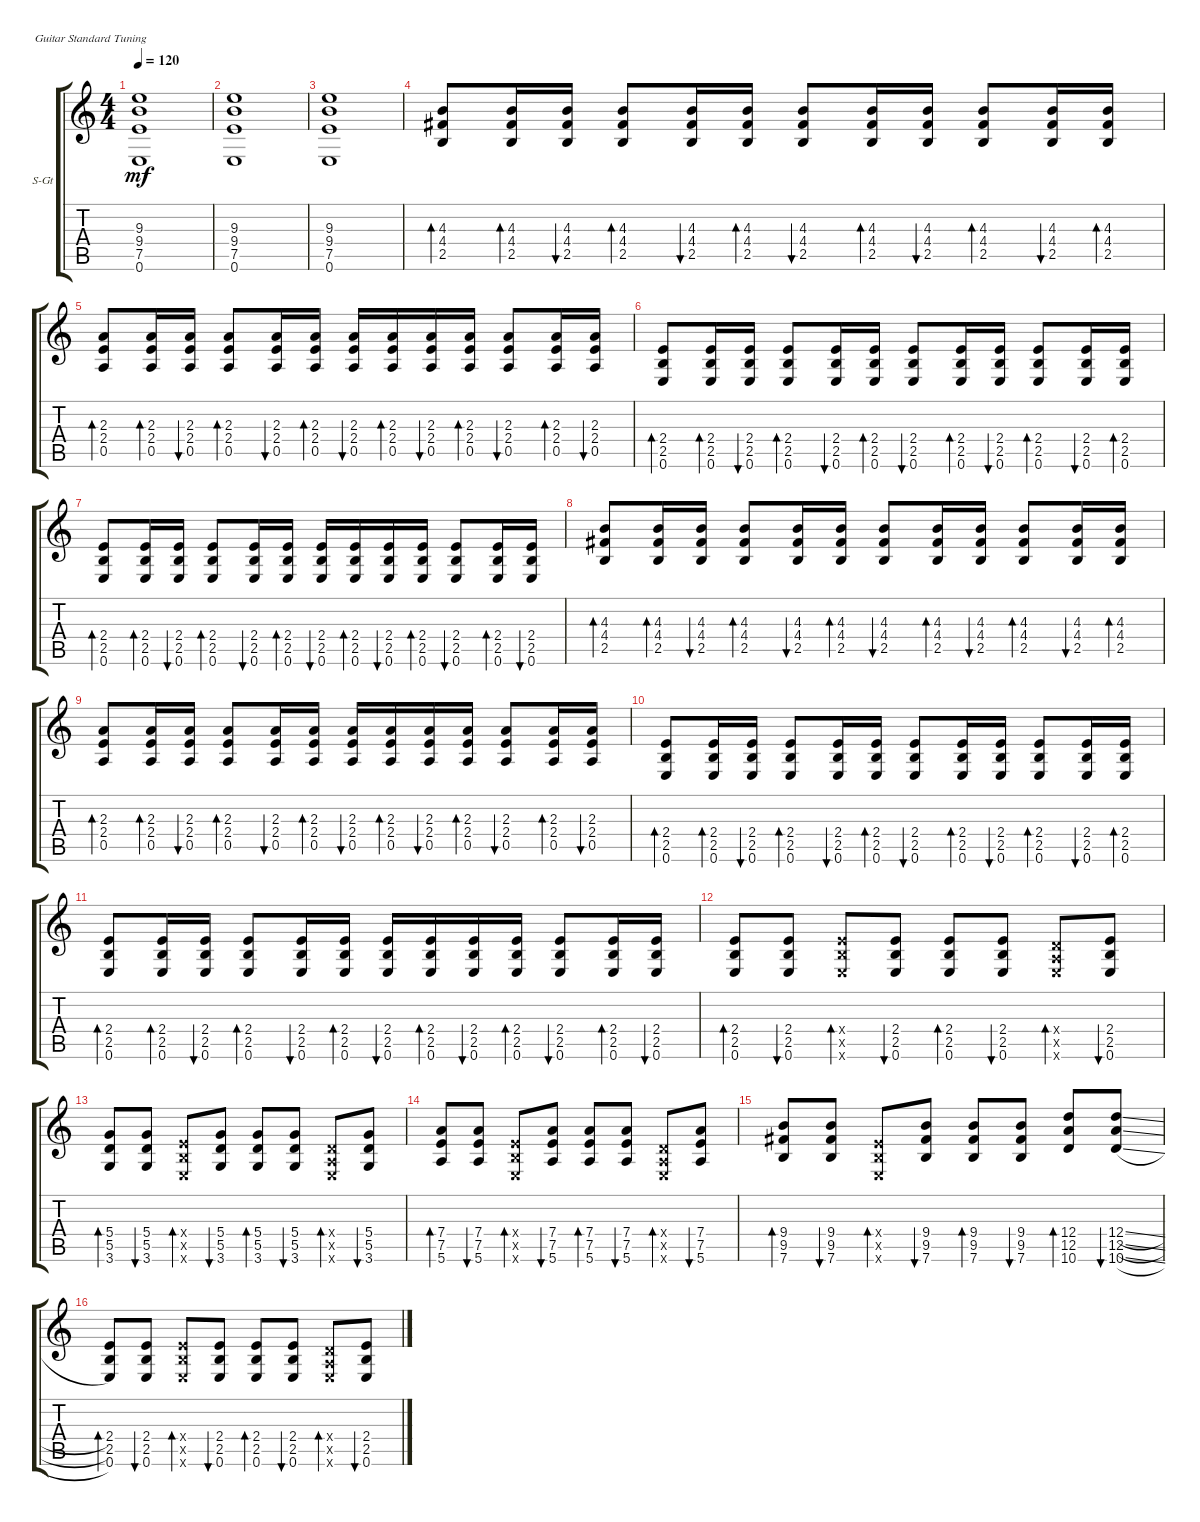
\bracketExtendMode groupsimilarinstruments
\firstSystemTrackNameOrientation horizontal
\otherSystemsTrackNameOrientation horizontal
\track ("Steel Guitar" "S-Gt") {instrument acousticguitarsteel}
\staff {score tabs}
\tuning (E4 B3 G3 D3 A2 E2)
\ts (4 4)
\tempo 120
\clef g2
\ks c
(9.3 9.4 7.5 0.6).1{dy mf} |
(9.3 9.4 7.5 0.6).1 |
(9.3 9.4 7.5 0.6).1 |
(4.3 4.4 2.5).8{bd 30} (4.3 4.4 2.5).16{bd 30} (4.3 4.4 2.5).16{bu 30} (4.3 4.4 2.5).8{bd 30} (4.3 4.4 2.5).16{bu 30} (4.3 4.4 2.5).16{bd 30} (4.3 4.4 2.5).8{bu 30} (4.3 4.4 2.5).16{bd 30} (4.3 4.4 2.5).16{bu 30} (4.3 4.4 2.5).8{bd 30} (4.3 4.4 2.5).16{bu 30} (4.3 4.4 2.5).16{bd 30} |
(2.3 2.4 0.5).8{bd 30} (2.3 2.4 0.5).16{bd 30} (2.3 2.4 0.5).16{bu 30} (2.3 2.4 0.5).8{bd 30} (2.3 2.4 0.5).16{bu 30} (2.3 2.4 0.5).16{bd 30} (2.3 2.4 0.5).16{bu 30} (2.3 2.4 0.5).16{bd 30} (2.3 2.4 0.5).16{bu 30} (2.3 2.4 0.5).16{bd 30} (2.3 2.4 0.5).8{bu 30} (2.3 2.4 0.5).16{bd 30} (2.3 2.4 0.5).16{bu 30} |
(2.4 2.5 0.6).8{bd 30} (2.4 2.5 0.6).16{bd 30} (2.4 2.5 0.6).16{bu 30} (2.4 2.5 0.6).8{bd 30} (2.4 2.5 0.6).16{bu 30} (2.4 2.5 0.6).16{bd 30} (2.4 2.5 0.6).8{bu 30} (2.4 2.5 0.6).16{bd 30} (2.4 2.5 0.6).16{bu 30} (2.4 2.5 0.6).8{bd 30} (2.4 2.5 0.6).16{bu 30} (2.4 2.5 0.6).16{bd 30} |
(2.4 2.5 0.6).8{bd 30} (2.4 2.5 0.6).16{bd 30} (2.4 2.5 0.6).16{bu 30} (2.4 2.5 0.6).8{bd 30} (2.4 2.5 0.6).16{bu 30} (2.4 2.5 0.6).16{bd 30} (2.4 2.5 0.6).16{bu 30} (2.4 2.5 0.6).16{bd 30} (2.4 2.5 0.6).16{bu 30} (2.4 2.5 0.6).16{bd 30} (2.4 2.5 0.6).8{bu 30} (2.4 2.5 0.6).16{bd 30} (2.4 2.5 0.6).16{bu 30} |
(4.3 4.4 2.5).8{bd 30} (4.3 4.4 2.5).16{bd 30} (4.3 4.4 2.5).16{bu 30} (4.3 4.4 2.5).8{bd 30} (4.3 4.4 2.5).16{bu 30} (4.3 4.4 2.5).16{bd 30} (4.3 4.4 2.5).8{bu 30} (4.3 4.4 2.5).16{bd 30} (4.3 4.4 2.5).16{bu 30} (4.3 4.4 2.5).8{bd 30} (4.3 4.4 2.5).16{bu 30} (4.3 4.4 2.5).16{bd 30} |
(2.3 2.4 0.5).8{bd 30} (2.3 2.4 0.5).16{bd 30} (2.3 2.4 0.5).16{bu 30} (2.3 2.4 0.5).8{bd 30} (2.3 2.4 0.5).16{bu 30} (2.3 2.4 0.5).16{bd 30} (2.3 2.4 0.5).16{bu 30} (2.3 2.4 0.5).16{bd 30} (2.3 2.4 0.5).16{bu 30} (2.3 2.4 0.5).16{bd 30} (2.3 2.4 0.5).8{bu 30} (2.3 2.4 0.5).16{bd 30} (2.3 2.4 0.5).16{bu 30} |
(2.4 2.5 0.6).8{bd 30} (2.4 2.5 0.6).16{bd 30} (2.4 2.5 0.6).16{bu 30} (2.4 2.5 0.6).8{bd 30} (2.4 2.5 0.6).16{bu 30} (2.4 2.5 0.6).16{bd 30} (2.4 2.5 0.6).8{bu 30} (2.4 2.5 0.6).16{bd 30} (2.4 2.5 0.6).16{bu 30} (2.4 2.5 0.6).8{bd 30} (2.4 2.5 0.6).16{bu 30} (2.4 2.5 0.6).16{bd 30} |
(2.4 2.5 0.6).8{bd 30} (2.4 2.5 0.6).16{bd 30} (2.4 2.5 0.6).16{bu 30} (2.4 2.5 0.6).8{bd 30} (2.4 2.5 0.6).16{bu 30} (2.4 2.5 0.6).16{bd 30} (2.4 2.5 0.6).16{bu 30} (2.4 2.5 0.6).16{bd 30} (2.4 2.5 0.6).16{bu 30} (2.4 2.5 0.6).16{bd 30} (2.4 2.5 0.6).8{bu 30} (2.4 2.5 0.6).16{bd 30} (2.4 2.5 0.6).16{bu 30} |
(2.4 2.5 0.6).8{bd 30} (2.4 2.5 0.6).8{bu 30} (2.4{x} 2.5{x} 0.6{x}).8{bd 30} (2.4 2.5 0.6).8{bu 30} (2.4 2.5 0.6).8{bd 30} (2.4 2.5 0.6).8{bu 30} (0.4{x} 0.5{x} 0.6{x}).8{bd 30} (2.4 2.5 0.6).8{bu 30} |
(5.4 5.5 3.6).8{bd 30} (5.4 5.5 3.6).8{bu 30} (2.4{x} 2.5{x} 0.6{x}).8{bd 30} (5.4 5.5 3.6).8{bu 30} (5.4 5.5 3.6).8{bd 30} (5.4 5.5 3.6).8{bu 30} (0.4{x} 0.5{x} 0.6{x}).8{bd 30} (5.4 5.5 3.6).8{bu 30} |
(7.4 7.5 5.6).8{bd 30} (7.4 7.5 5.6).8{bu 30} (2.4{x} 2.5{x} 0.6{x}).8{bd 30} (7.4 7.5 5.6).8{bu 30} (7.4 7.5 5.6).8{bd 30} (7.4 7.5 5.6).8{bu 30} (0.4{x} 0.5{x} 0.6{x}).8{bd 30} (7.4 7.5 5.6).8{bu 30} |
(9.4 9.5 7.6).8{bd 30} (9.4 9.5 7.6).8{bu 30} (2.4{x} 2.5{x} 0.6{x}).8{bd 30} (9.4 9.5 7.6).8{bu 30} (9.4 9.5 7.6).8{bd 30} (9.4 9.5 7.6).8{bu 30} (12.4 12.5 10.6).8{bd 30} (12.4{sl} 12.5{sl} 10.6{sl}).8{bu 30} |
(2.4 2.5 0.6).8{bd 30} (2.4 2.5 0.6).8{bu 30} (2.4{x} 2.5{x} 0.6{x}).8{bd 30} (2.4 2.5 0.6).8{bu 30} (2.4 2.5 0.6).8{bd 30} (2.4 2.5 0.6).8{bu 30} (0.4{x} 0.5{x} 0.6{x}).8{bd 30} (2.4 2.5 0.6).8{bu 30}
